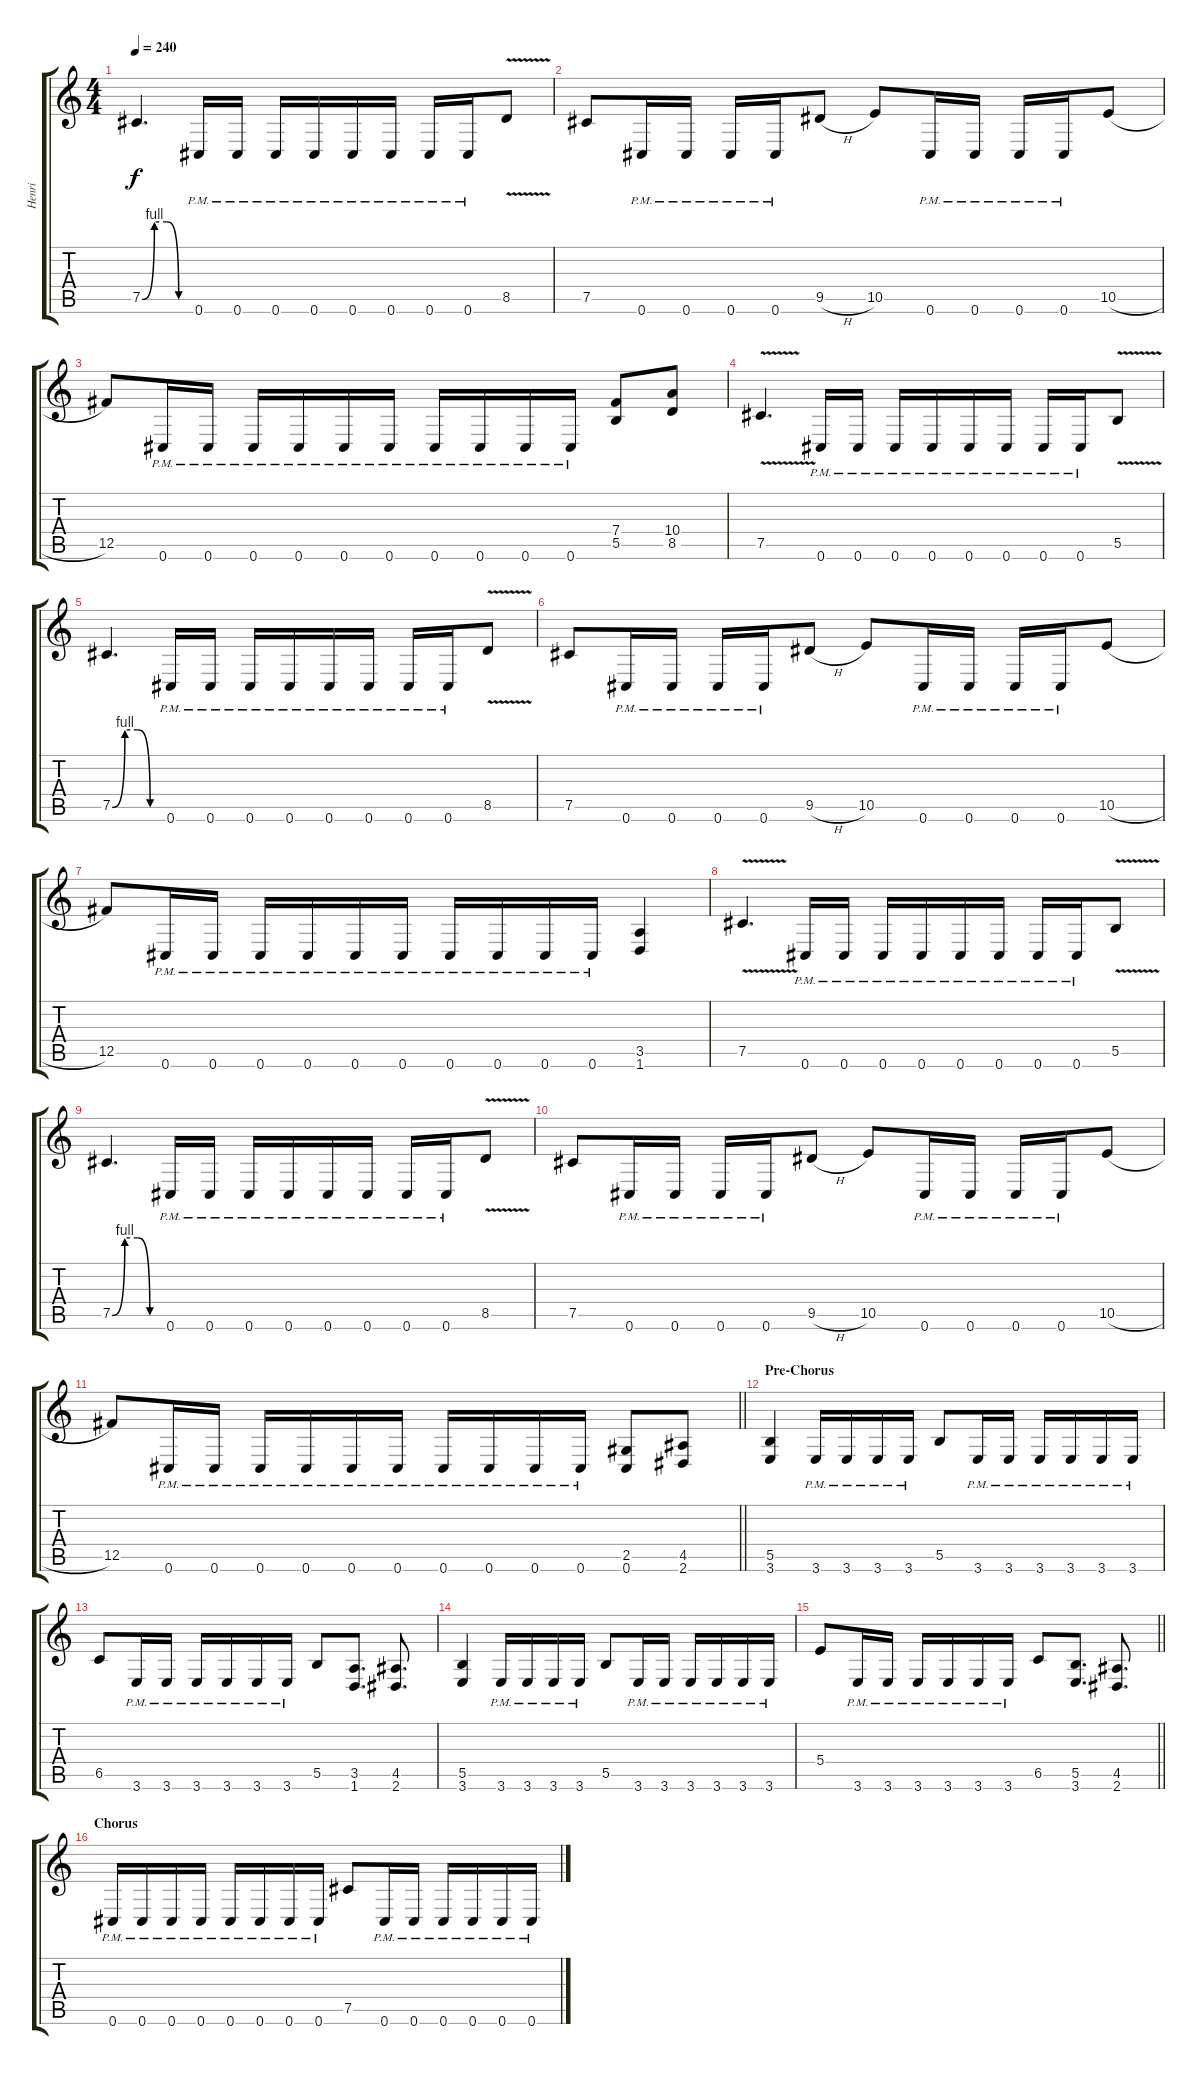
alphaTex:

\track ("Henri" "Henri") {instrument distortionguitar}
\staff {score tabs}
\tuning (Db4 Ab3 E3 B2 Gb2 Db2) {hide}
\ts (4 4)
\tempo 240
\clef g2
\ks c
7.5{be (custom 0 0 15 4 30 4 45 0 60 0)}.4{d dy f} 0.6{pm}.16 0.6{pm}.16 0.6{pm}.16 0.6{pm}.16 0.6{pm}.16 0.6{pm}.16 0.6{pm}.16 0.6{pm}.16 8.5{v}.8 |
7.5.8 0.6{pm}.16 0.6{pm}.16 0.6{pm}.16 0.6{pm}.16 9.5{h}.8 10.5.8 0.6{pm}.16 0.6{pm}.16 0.6{pm}.16 0.6{pm}.16 10.5{h}.8 |
12.5.8 0.6{pm}.16 0.6{pm}.16 0.6{pm}.16 0.6{pm}.16 0.6{pm}.16 0.6{pm}.16 0.6{pm}.16 0.6{pm}.16 0.6{pm}.16 0.6{pm}.16 (7.4 5.5).8 (10.4 8.5).8 |
7.5{v}.4{d} 0.6{pm}.16 0.6{pm}.16 0.6{pm}.16 0.6{pm}.16 0.6{pm}.16 0.6{pm}.16 0.6{pm}.16 0.6{pm}.16 5.5{v}.8 |
7.5{be (custom 0 0 15 4 30 4 45 0 60 0)}.4{d} 0.6{pm}.16 0.6{pm}.16 0.6{pm}.16 0.6{pm}.16 0.6{pm}.16 0.6{pm}.16 0.6{pm}.16 0.6{pm}.16 8.5{v}.8 |
7.5.8 0.6{pm}.16 0.6{pm}.16 0.6{pm}.16 0.6{pm}.16 9.5{h}.8 10.5.8 0.6{pm}.16 0.6{pm}.16 0.6{pm}.16 0.6{pm}.16 10.5{h}.8 |
12.5.8 0.6{pm}.16 0.6{pm}.16 0.6{pm}.16 0.6{pm}.16 0.6{pm}.16 0.6{pm}.16 0.6{pm}.16 0.6{pm}.16 0.6{pm}.16 0.6{pm}.16 (3.5 1.6).4 |
7.5{v}.4{d} 0.6{pm}.16 0.6{pm}.16 0.6{pm}.16 0.6{pm}.16 0.6{pm}.16 0.6{pm}.16 0.6{pm}.16 0.6{pm}.16 5.5{v}.8 |
7.5{be (custom 0 0 15 4 30 4 45 0 60 0)}.4{d} 0.6{pm}.16 0.6{pm}.16 0.6{pm}.16 0.6{pm}.16 0.6{pm}.16 0.6{pm}.16 0.6{pm}.16 0.6{pm}.16 8.5{v}.8 |
7.5.8 0.6{pm}.16 0.6{pm}.16 0.6{pm}.16 0.6{pm}.16 9.5{h}.8 10.5.8 0.6{pm}.16 0.6{pm}.16 0.6{pm}.16 0.6{pm}.16 10.5{h}.8 |
\barLineRight lightlight
12.5.8 0.6{pm}.16 0.6{pm}.16 0.6{pm}.16 0.6{pm}.16 0.6{pm}.16 0.6{pm}.16 0.6{pm}.16 0.6{pm}.16 0.6{pm}.16 0.6{pm}.16 (2.5 0.6).8 (4.5 2.6).8 |
\section ("" "Pre-Chorus")
(5.5 3.6).4 3.6{pm}.16 3.6{pm}.16 3.6{pm}.16 3.6{pm}.16 5.5.8 3.6{pm}.16 3.6{pm}.16 3.6{pm}.16 3.6{pm}.16 3.6{pm}.16 3.6{pm}.16 |
6.5.8 3.6{pm}.16 3.6{pm}.16 3.6{pm}.16 3.6{pm}.16 3.6{pm}.16 3.6{pm}.16 5.5.8 (3.5 1.6).8{d} (4.5 2.6).8{d} |
(5.5 3.6).4 3.6{pm}.16 3.6{pm}.16 3.6{pm}.16 3.6{pm}.16 5.5.8 3.6{pm}.16 3.6{pm}.16 3.6{pm}.16 3.6{pm}.16 3.6{pm}.16 3.6{pm}.16 |
\barLineRight lightlight
5.4.8 3.6{pm}.16 3.6{pm}.16 3.6{pm}.16 3.6{pm}.16 3.6{pm}.16 3.6{pm}.16 6.5.8 (5.5 3.6).8{d} (4.5 2.6).8{d} |
\section ("" "Chorus")
0.6{pm}.16 0.6{pm}.16 0.6{pm}.16 0.6{pm}.16 0.6{pm}.16 0.6{pm}.16 0.6{pm}.16 0.6{pm}.16 7.5.8 0.6{pm}.16 0.6{pm}.16 0.6{pm}.16 0.6{pm}.16 0.6{pm}.16 0.6{pm}.16
